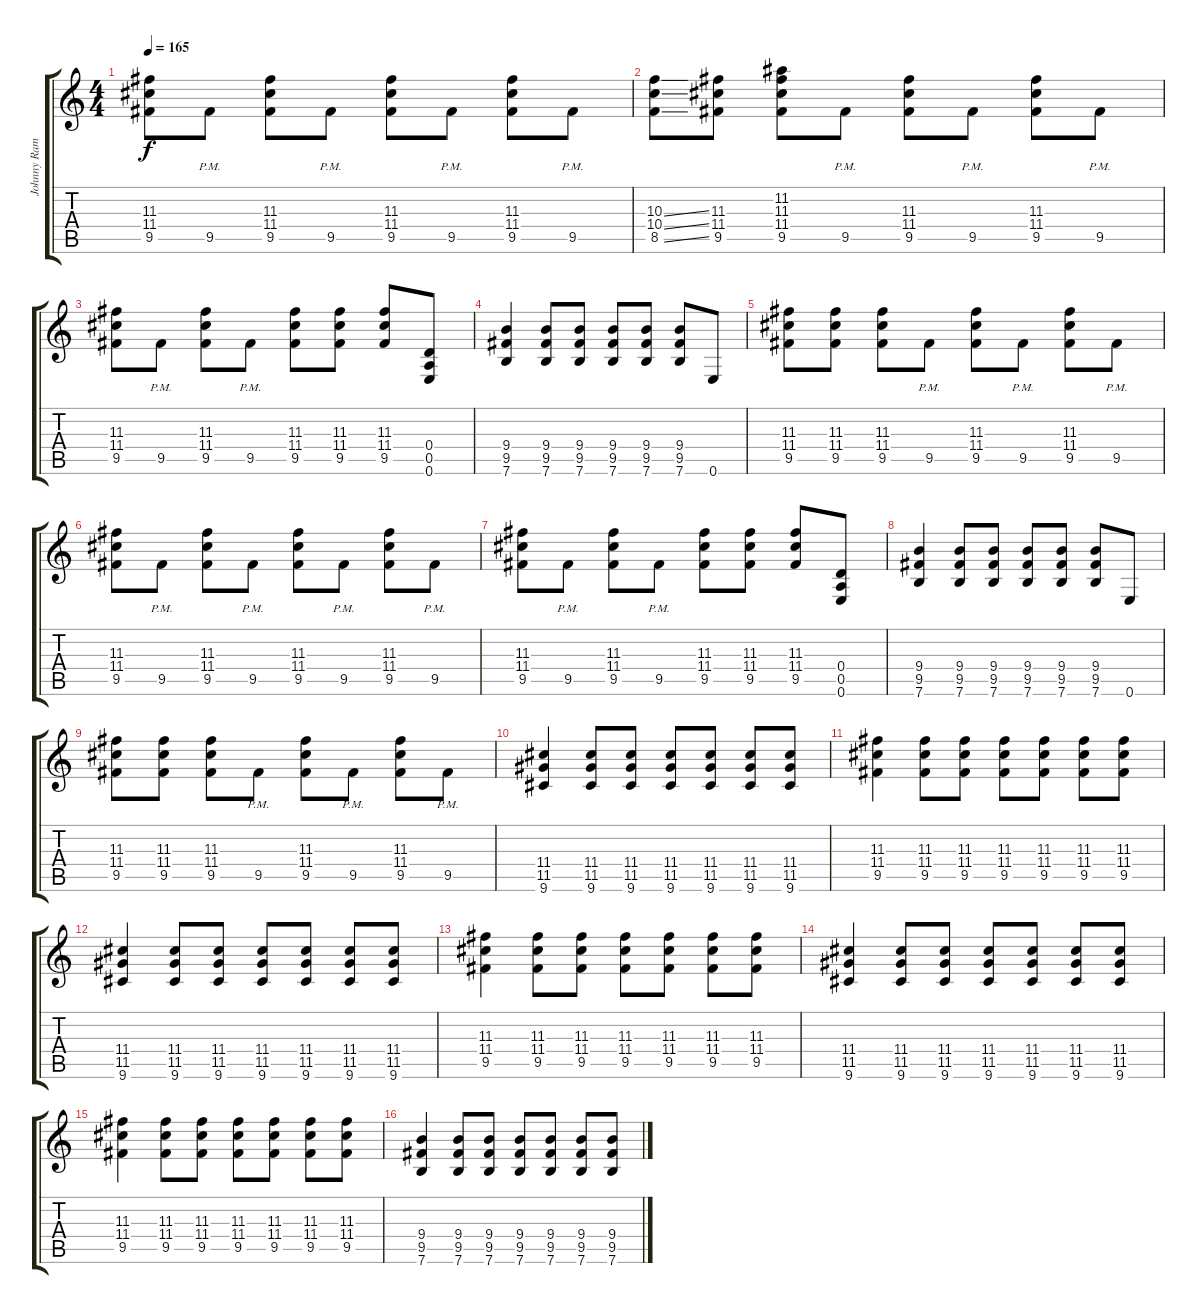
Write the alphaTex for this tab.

\track ("Johnny Ramone" "Johnny Ram") {instrument distortionguitar}
\staff {score tabs}
\tuning (E4 B3 G3 D3 A2 E2) {hide}
\ts (4 4)
\tempo 165
\clef g2
\ks c
(11.3 11.4 9.5).8{dy f} 9.5{pm}.8 (11.3 11.4 9.5).8 9.5{pm}.8 (11.3 11.4 9.5).8 9.5{pm}.8 (11.3 11.4 9.5).8 9.5{pm}.8 |
(10.3{ss} 10.4{ss} 8.5{ss}).8 (11.3 11.4 9.5).8 (11.2 11.3 11.4 9.5).8 9.5{pm}.8 (11.3 11.4 9.5).8 9.5{pm}.8 (11.3 11.4 9.5).8 9.5{pm}.8 |
(11.3 11.4 9.5).8 9.5{pm}.8 (11.3 11.4 9.5).8 9.5{pm}.8 (11.3 11.4 9.5).8 (11.3 11.4 9.5).8 (11.3 11.4 9.5).8 (0.4 0.5 0.6).8 |
(9.4 9.5 7.6).4 (9.4 9.5 7.6).8 (9.4 9.5 7.6).8 (9.4 9.5 7.6).8 (9.4 9.5 7.6).8 (9.4 9.5 7.6).8 0.6.8 |
(11.3 11.4 9.5).8 (11.3 11.4 9.5).8 (11.3 11.4 9.5).8 9.5{pm}.8 (11.3 11.4 9.5).8 9.5{pm}.8 (11.3 11.4 9.5).8 9.5{pm}.8 |
(11.3 11.4 9.5).8 9.5{pm}.8 (11.3 11.4 9.5).8 9.5{pm}.8 (11.3 11.4 9.5).8 9.5{pm}.8 (11.3 11.4 9.5).8 9.5{pm}.8 |
(11.3 11.4 9.5).8 9.5{pm}.8 (11.3 11.4 9.5).8 9.5{pm}.8 (11.3 11.4 9.5).8 (11.3 11.4 9.5).8 (11.3 11.4 9.5).8 (0.4 0.5 0.6).8 |
(9.4 9.5 7.6).4 (9.4 9.5 7.6).8 (9.4 9.5 7.6).8 (9.4 9.5 7.6).8 (9.4 9.5 7.6).8 (9.4 9.5 7.6).8 0.6.8 |
(11.3 11.4 9.5).8 (11.3 11.4 9.5).8 (11.3 11.4 9.5).8 9.5{pm}.8 (11.3 11.4 9.5).8 9.5{pm}.8 (11.3 11.4 9.5).8 9.5{pm}.8 |
(11.4 11.5 9.6).4 (11.4 11.5 9.6).8 (11.4 11.5 9.6).8 (11.4 11.5 9.6).8 (11.4 11.5 9.6).8 (11.4 11.5 9.6).8 (11.4 11.5 9.6).8 |
(11.3 11.4 9.5).4 (11.3 11.4 9.5).8 (11.3 11.4 9.5).8 (11.3 11.4 9.5).8 (11.3 11.4 9.5).8 (11.3 11.4 9.5).8 (11.3 11.4 9.5).8 |
(11.4 11.5 9.6).4 (11.4 11.5 9.6).8 (11.4 11.5 9.6).8 (11.4 11.5 9.6).8 (11.4 11.5 9.6).8 (11.4 11.5 9.6).8 (11.4 11.5 9.6).8 |
(11.3 11.4 9.5).4 (11.3 11.4 9.5).8 (11.3 11.4 9.5).8 (11.3 11.4 9.5).8 (11.3 11.4 9.5).8 (11.3 11.4 9.5).8 (11.3 11.4 9.5).8 |
(11.4 11.5 9.6).4 (11.4 11.5 9.6).8 (11.4 11.5 9.6).8 (11.4 11.5 9.6).8 (11.4 11.5 9.6).8 (11.4 11.5 9.6).8 (11.4 11.5 9.6).8 |
(11.3 11.4 9.5).4 (11.3 11.4 9.5).8 (11.3 11.4 9.5).8 (11.3 11.4 9.5).8 (11.3 11.4 9.5).8 (11.3 11.4 9.5).8 (11.3 11.4 9.5).8 |
(9.4 9.5 7.6).4 (9.4 9.5 7.6).8 (9.4 9.5 7.6).8 (9.4 9.5 7.6).8 (9.4 9.5 7.6).8 (9.4 9.5 7.6).8 (9.4 9.5 7.6).8
